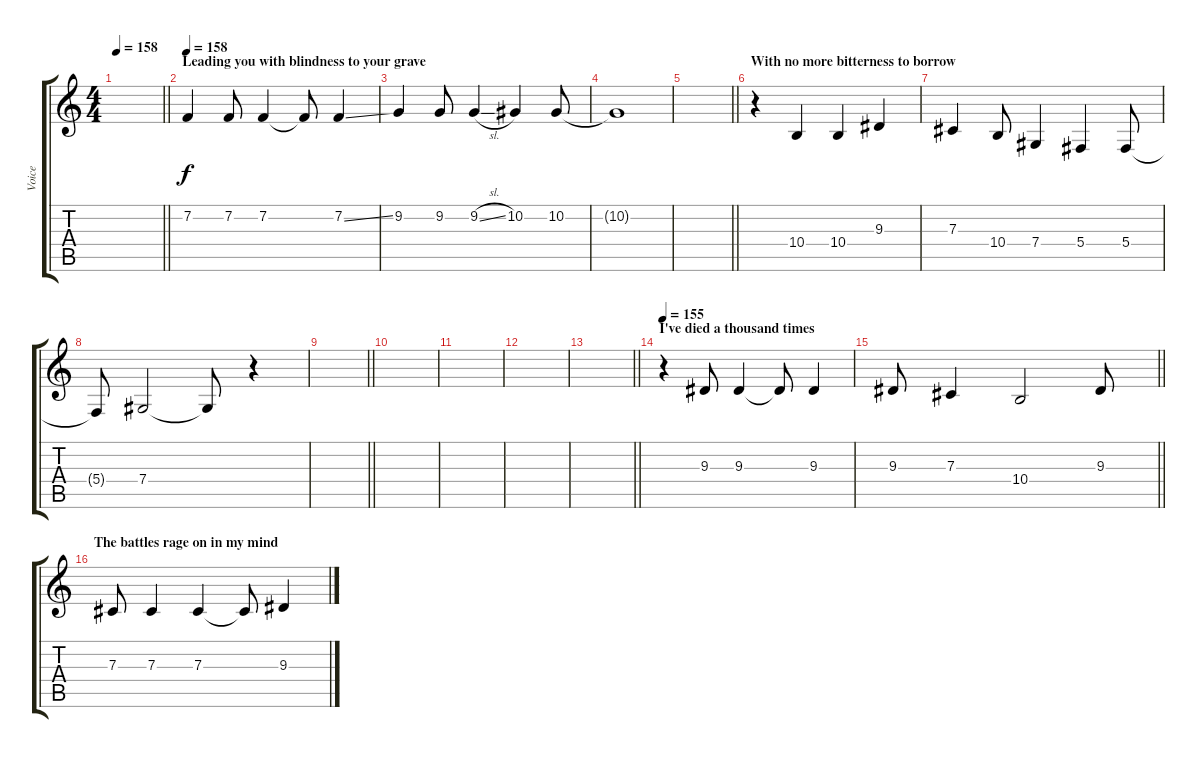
\track ("Voice" "Voice") {instrument lead6voice}
\staff {score tabs}
\tuning (Eb4 Bb3 Gb3 Db3 Ab2 Eb2) {hide}
\ts (4 4)
\tempo 158
\clef g2
\barLineRight lightlight
\ks c
|
\section ("" "Leading you with blindness to your grave")
\tempo 160
\tempo 158
7.2.4 7.2.8 7.2.4 7.2{t}.8 7.2{ss}.4 |
9.2.4 9.2.8 9.2{sl}.4 10.2.4 10.2.8 |
10.2{t}.1 |
\barLineRight lightlight
|
\section ("" "With no more bitterness to borrow")
r.4 10.4.4 10.4.4 9.3.4 |
7.3.4 10.4.8 7.4.4 5.4.4 5.4.8 |
5.4{t}.8 7.4.2 7.4{t}.8 r.4 |
\barLineRight lightlight
|
|
|
|
\barLineRight lightlight
|
\section ("" "I've died a thousand times")
\tempo 155
r.4 9.3.8 9.3.4 9.3{t}.8 9.3.4 |
\barLineRight lightlight
9.3.8 7.3.4 10.4.2 9.3.8 |
\section ("" "The battles rage on in my mind")
7.3.8 7.3.4 7.3.4 7.3{t}.8 9.3.4
